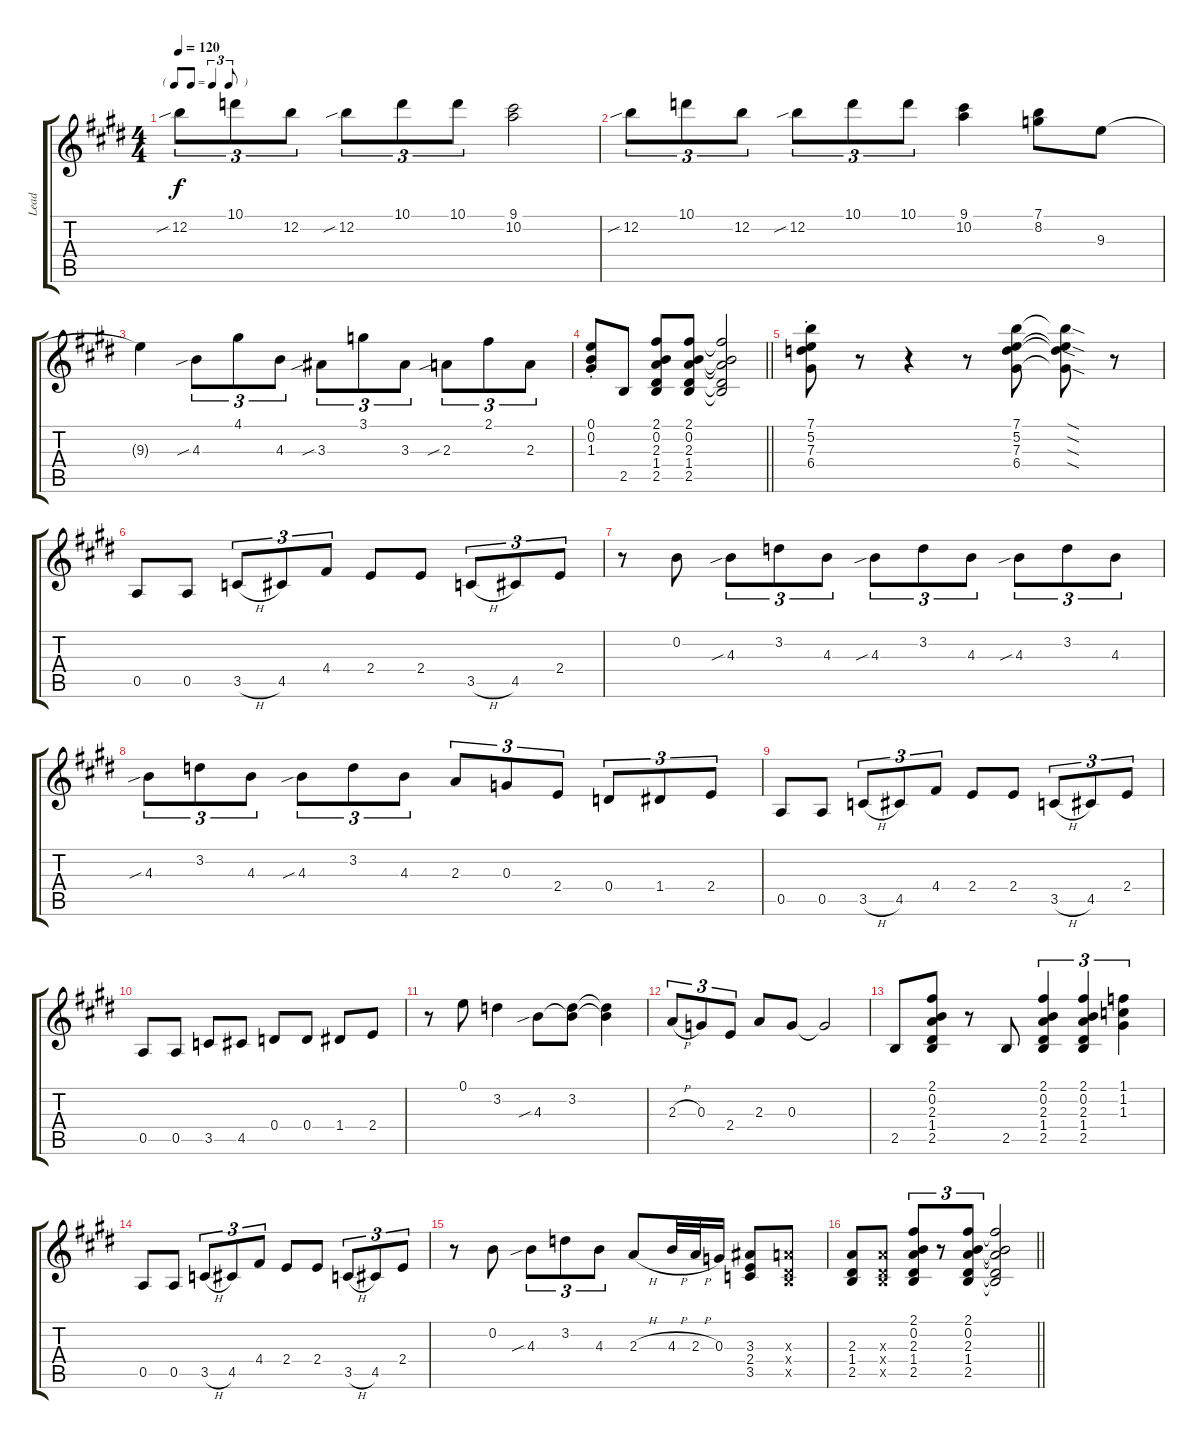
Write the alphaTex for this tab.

\track ("Lead" "Lead") {instrument electricguitarjazz}
\staff {score tabs}
\tuning (E4 B3 G3 D3 A2 E2) {hide}
\ts (4 4)
\tf triplet8th
\tempo 120
\clef g2
\ks e
12.2{sib}.8{tu (3 2) dy f instrument electricguitarjazz} 10.1.8{tu (3 2)} 12.2.8{tu (3 2)} 12.2{sib}.8{tu (3 2)} 10.1.8{tu (3 2)} 10.1.8{tu (3 2)} (9.1 10.2).2 |
\ks c#minor
12.2{sib}.8{tu (3 2)} 10.1.8{tu (3 2)} 12.2.8{tu (3 2)} 12.2{sib}.8{tu (3 2)} 10.1.8{tu (3 2)} 10.1.8{tu (3 2)} (9.1 10.2).4 (7.1 8.2).8 9.3.8 |
9.3{t}.4 4.3{sib}.8{tu (3 2)} 4.1.8{tu (3 2)} 4.3.8{tu (3 2)} 3.3{sib}.8{tu (3 2)} 3.1.8{tu (3 2)} 3.3.8{tu (3 2)} 2.3{sib}.8{tu (3 2)} 2.1.8{tu (3 2)} 2.3.8{tu (3 2)} |
\barLineRight lightlight
(0.1{st} 0.2{st} 1.3{st}).8 2.5.8 (2.1 0.2 2.3 1.4 2.5).8 (2.1 0.2 2.3 1.4 2.5).8 (2.1{t} 0.2{t} 2.3{t} 1.4{t} 2.5{t}).2 |
(7.1{st} 5.2{st} 7.3{st} 6.4{st}).8 r.8 r.4 r.8 (7.1 5.2 7.3 6.4).8 (7.1{sod t} 5.2{sod t} 7.3{sod t} 6.4{sod t}).8 r.8 |
0.5.8 0.5.8 3.5{h}.8{tu (3 2)} 4.5.8{tu (3 2)} 4.4.8{tu (3 2)} 2.4.8 2.4.8 3.5{h}.8{tu (3 2)} 4.5.8{tu (3 2)} 2.4.8{tu (3 2)} |
r.8 0.2.8 4.3{sib}.8{tu (3 2)} 3.2.8{tu (3 2)} 4.3.8{tu (3 2)} 4.3{sib}.8{tu (3 2)} 3.2.8{tu (3 2)} 4.3.8{tu (3 2)} 4.3{sib}.8{tu (3 2)} 3.2.8{tu (3 2)} 4.3.8{tu (3 2)} |
4.3{sib}.8{tu (3 2)} 3.2.8{tu (3 2)} 4.3.8{tu (3 2)} 4.3{sib}.8{tu (3 2)} 3.2.8{tu (3 2)} 4.3.8{tu (3 2)} 2.3.8{tu (3 2)} 0.3.8{tu (3 2)} 2.4.8{tu (3 2)} 0.4.8{tu (3 2)} 1.4.8{tu (3 2)} 2.4.8{tu (3 2)} |
\ks e
0.5.8 0.5.8 3.5{h}.8{tu (3 2)} 4.5.8{tu (3 2)} 4.4.8{tu (3 2)} 2.4.8 2.4.8 3.5{h}.8{tu (3 2)} 4.5.8{tu (3 2)} 2.4.8{tu (3 2)} |
\ks c#minor
0.5.8 0.5.8 3.5.8 4.5.8 0.4.8 0.4.8 1.4.8 2.4.8 |
r.8 0.1.8 3.2.4 4.3{sib}.8 (3.2 4.3{t}).8 (3.2{t} 4.3{t}).4 |
2.3{h}.8{tu (3 2)} 0.3.8{tu (3 2)} 2.4.8{tu (3 2)} 2.3.8 0.3.8 0.3{t}.2 |
\ks e
2.5.8 (2.1 0.2 2.3 1.4 2.5).8 r.8 2.5.8 (2.1 0.2 2.3 1.4 2.5).4{tu (3 2)} (2.1 0.2 2.3 1.4 2.5).4{tu (3 2)} (1.1 1.2 1.3).4{tu (3 2)} |
\ks c#minor
0.5.8 0.5.8 3.5{h}.8{tu (3 2)} 4.5.8{tu (3 2)} 4.4.8{tu (3 2)} 2.4.8 2.4.8 3.5{h}.8{tu (3 2)} 4.5.8{tu (3 2)} 2.4.8{tu (3 2)} |
r.8 0.2.8 4.3{sib}.8{tu (3 2)} 3.2.8{tu (3 2)} 4.3.8{tu (3 2)} 2.3{h}.8 4.3{h}.32 2.3{h}.32 0.3.16 (3.3 2.4 3.5).8 (2.3{x} 1.4{x} 2.5{x}).8 |
\barLineRight lightlight
(2.3 1.4 2.5).8 (2.3{x} 1.4{x} 2.5{x}).8 (2.1 0.2 2.3 1.4 2.5).8{tu (3 2)} r.8{tu (3 2)} (2.1 0.2 2.3 1.4 2.5).8{tu (3 2)} (2.1{t} 0.2{t} 2.3{t} 1.4{t} 2.5{t}).2
